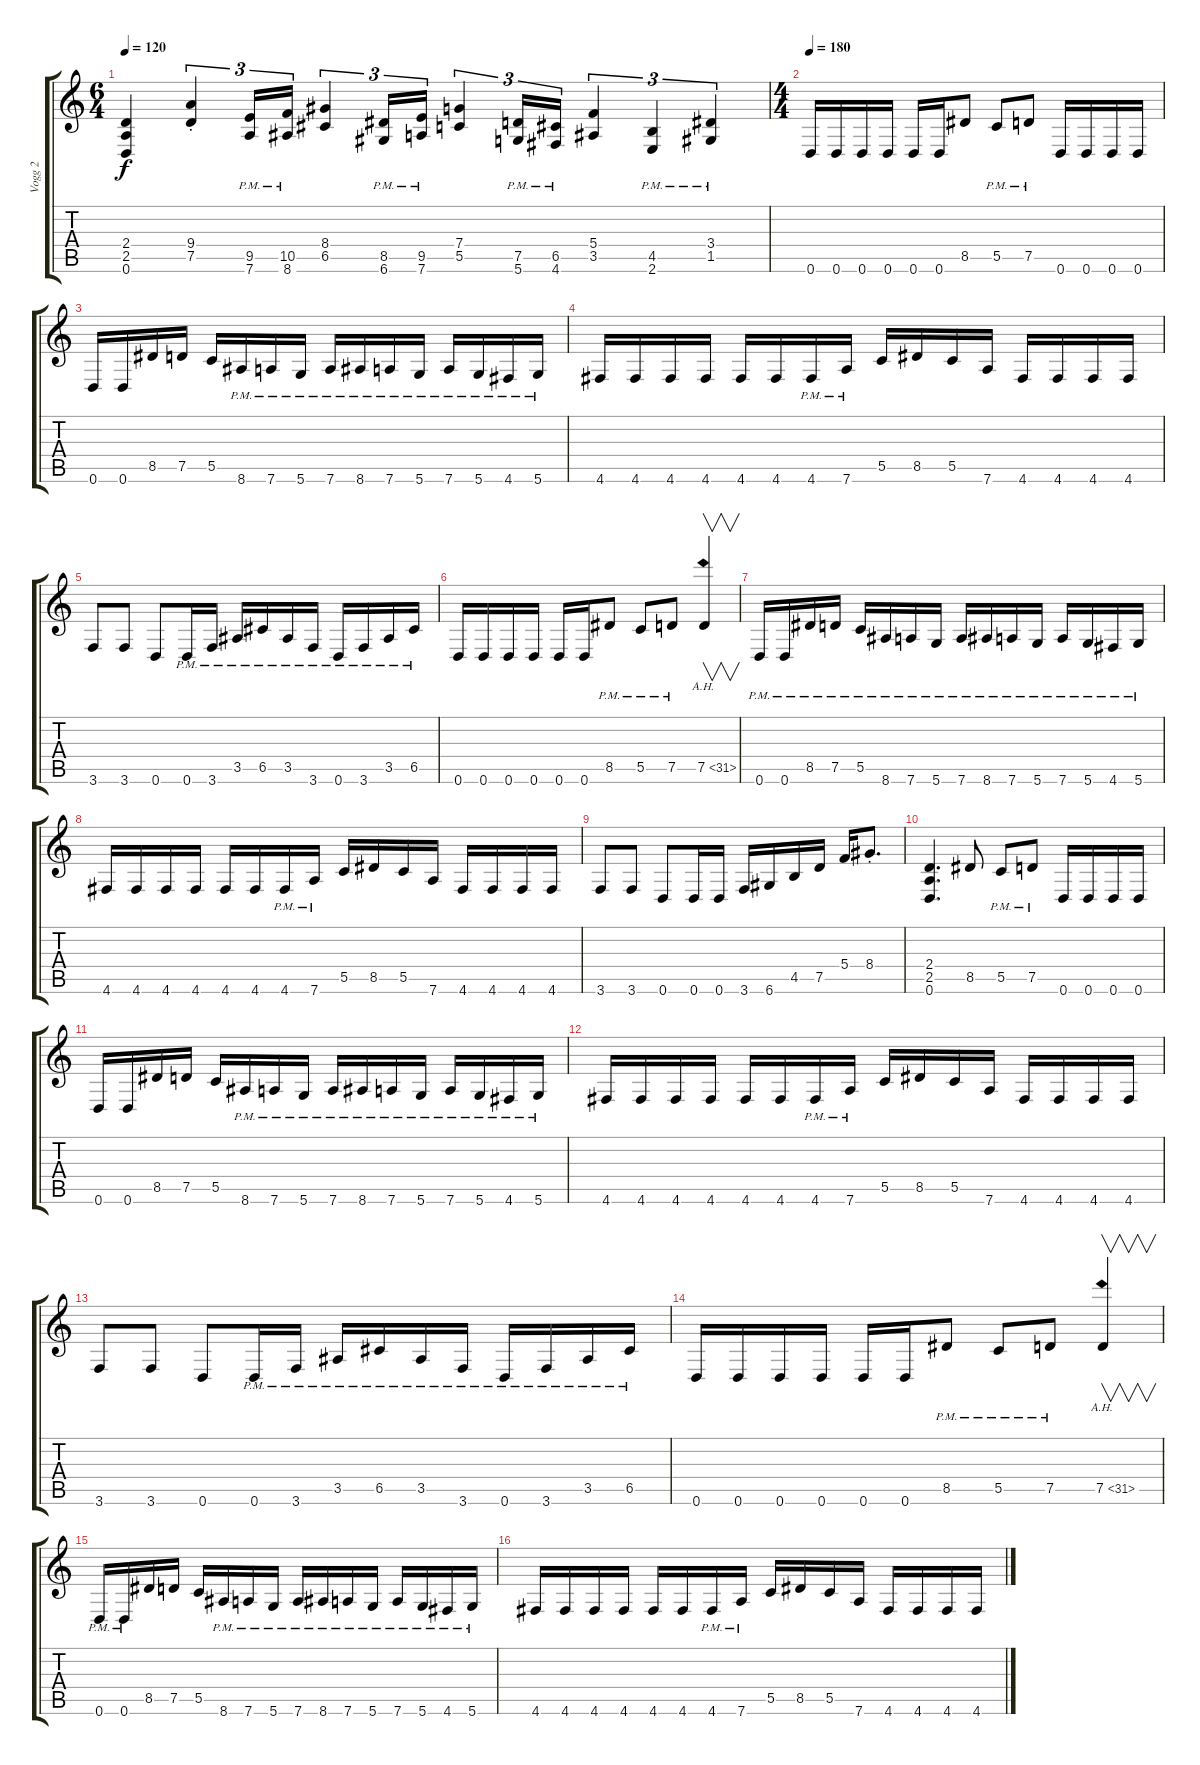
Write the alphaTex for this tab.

\track ("Vogg 2" "Vogg 2") {instrument distortionguitar}
\staff {score tabs}
\tuning (D4 A3 F3 C3 G2 D2) {hide}
\ts (6 4)
\tempo 120
\clef g2
\ks c
(2.4 2.5 0.6).4{dy f instrument distortionguitar} (9.4{st} 7.5{st}).4{tu (3 2)} (9.5{pm} 7.6{pm}).16{tu (3 2)} (10.5{pm} 8.6{pm}).16{tu (3 2)} (8.4 6.5).4{tu (3 2)} (8.5{pm} 6.6{pm}).16{tu (3 2)} (9.5{pm} 7.6{pm}).16{tu (3 2)} (7.4 5.5).4{tu (3 2)} (7.5{pm} 5.6{pm}).16{tu (3 2)} (6.5{pm} 4.6{pm}).16{tu (3 2)} (5.4 3.5).4{tu (3 2)} (4.5{pm} 2.6{pm}).4{tu (3 2)} (3.4{pm} 1.5{pm}).4{tu (3 2)} |
\ts (4 4)
\tempo 180
0.6.16 0.6.16 0.6.16 0.6.16 0.6.16 0.6.16 8.5.8 5.5{pm}.8 7.5{pm}.8 0.6.16 0.6.16 0.6.16 0.6.16 |
0.6.16 0.6.16 8.5.16 7.5.16 5.5.16 8.6{pm}.16 7.6{pm}.16 5.6{pm}.16 7.6{pm}.16 8.6{pm}.16 7.6{pm}.16 5.6{pm}.16 7.6{pm}.16 5.6{pm}.16 4.6{pm}.16 5.6{pm}.16 |
4.6.16 4.6.16 4.6.16 4.6.16 4.6.16 4.6.16 4.6{pm}.16 7.6{pm}.16 5.5.16 8.5.16 5.5.16 7.6.16 4.6.16 4.6.16 4.6.16 4.6.16 |
3.6.8 3.6.8 0.6.8 0.6{pm}.16 3.6{pm}.16 3.5{pm}.16 6.5{pm}.16 3.5{pm}.16 3.6{pm}.16 0.6{pm}.16 3.6{pm}.16 3.5{pm}.16 6.5{pm}.16 |
0.6.16 0.6.16 0.6.16 0.6.16 0.6.16 0.6.16 8.5{pm}.8 5.5{pm}.8 7.5{pm}.8 7.5{ah 24}.4{v} |
0.6{pm}.16 0.6{pm}.16 8.5{pm}.16 7.5{pm}.16 5.5{pm}.16 8.6{pm}.16 7.6{pm}.16 5.6{pm}.16 7.6{pm}.16 8.6{pm}.16 7.6{pm}.16 5.6{pm}.16 7.6{pm}.16 5.6{pm}.16 4.6{pm}.16 5.6{pm}.16 |
4.6.16 4.6.16 4.6.16 4.6.16 4.6.16 4.6.16 4.6{pm}.16 7.6{pm}.16 5.5.16 8.5.16 5.5.16 7.6.16 4.6.16 4.6.16 4.6.16 4.6.16 |
3.6.8 3.6.8 0.6.8 0.6.16 0.6.16 3.6.16 6.6.16 4.5.16 7.5.16 5.4.16 8.4{st}.8{d} |
(2.4 2.5 0.6).4{d} 8.5.8 5.5{pm}.8 7.5{pm}.8 0.6.16 0.6.16 0.6.16 0.6.16 |
0.6.16 0.6.16 8.5.16 7.5.16 5.5.16 8.6{pm}.16 7.6{pm}.16 5.6{pm}.16 7.6{pm}.16 8.6{pm}.16 7.6{pm}.16 5.6{pm}.16 7.6{pm}.16 5.6{pm}.16 4.6{pm}.16 5.6{pm}.16 |
4.6.16 4.6.16 4.6.16 4.6.16 4.6.16 4.6.16 4.6{pm}.16 7.6{pm}.16 5.5.16 8.5.16 5.5.16 7.6.16 4.6.16 4.6.16 4.6.16 4.6.16 |
3.6.8 3.6.8 0.6.8 0.6{pm}.16 3.6{pm}.16 3.5{pm}.16 6.5{pm}.16 3.5{pm}.16 3.6{pm}.16 0.6{pm}.16 3.6{pm}.16 3.5{pm}.16 6.5{pm}.16 |
0.6.16 0.6.16 0.6.16 0.6.16 0.6.16 0.6.16 8.5{pm}.8 5.5{pm}.8 7.5{pm}.8 7.5{ah 24}.4{v} |
0.6{pm}.16 0.6{pm}.16 8.5.16 7.5.16 5.5.16 8.6{pm}.16 7.6{pm}.16 5.6{pm}.16 7.6{pm}.16 8.6{pm}.16 7.6{pm}.16 5.6{pm}.16 7.6{pm}.16 5.6{pm}.16 4.6{pm}.16 5.6{pm}.16 |
4.6.16 4.6.16 4.6.16 4.6.16 4.6.16 4.6.16 4.6{pm}.16 7.6{pm}.16 5.5.16 8.5.16 5.5.16 7.6.16 4.6.16 4.6.16 4.6.16 4.6.16
